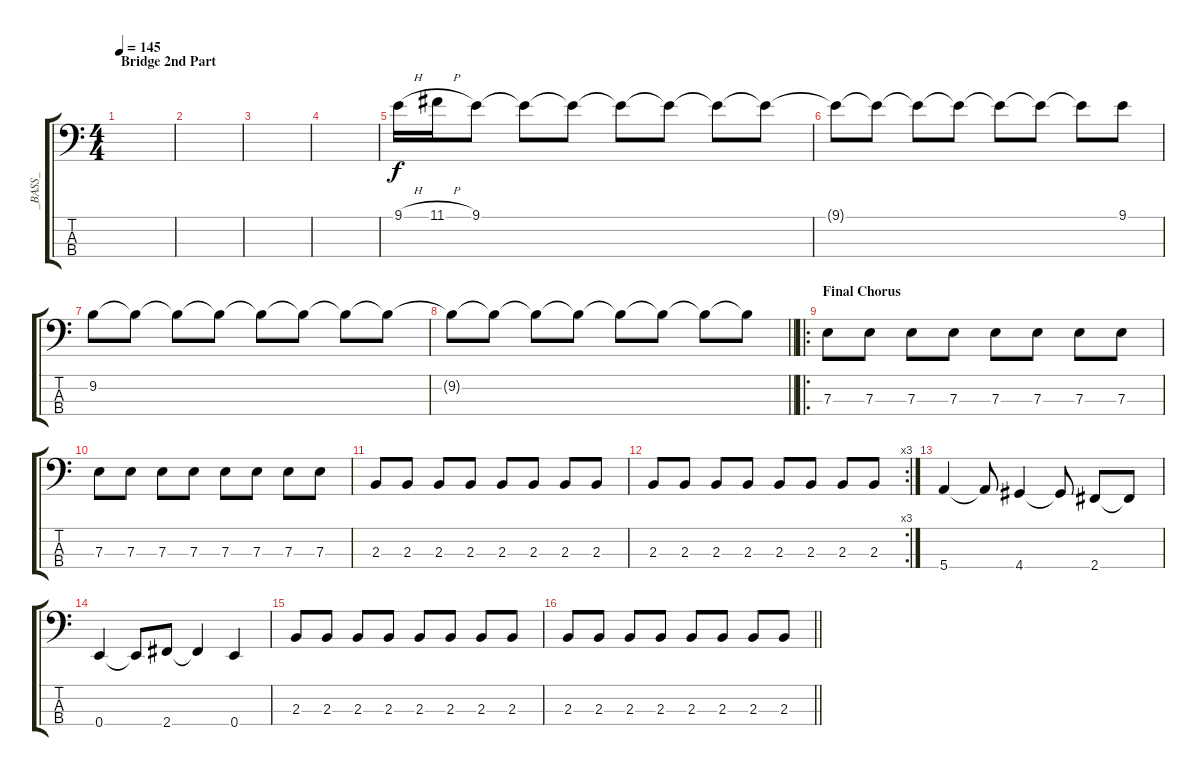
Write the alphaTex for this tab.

\track ("_BASS_" "_BASS_") {instrument electricbasspick}
\staff {score tabs}
\tuning (G2 D2 A1 E1) {hide}
\ts (4 4)
\section ("" "Bridge 2nd Part")
\tempo 145
\clef f4
\ks c
|
|
|
|
9.1{h}.16 11.1{h}.16 9.1.8 9.1{t}.8 9.1{t}.8 9.1{t}.8 9.1{t}.8 9.1{t}.8 9.1{t}.8 |
9.1{t}.8 9.1{t}.8 9.1{t}.8 9.1{t}.8 9.1{t}.8 9.1{t}.8 9.1{t}.8 9.1.8 |
9.2.8 9.2{t}.8 9.2{t}.8 9.2{t}.8 9.2{t}.8 9.2{t}.8 9.2{t}.8 9.2{t}.8 |
\barLineRight lightlight
9.2{t}.8 9.2{t}.8 9.2{t}.8 9.2{t}.8 9.2{t}.8 9.2{t}.8 9.2{t}.8 9.2{t}.8 |
\ro
\section ("" "Final Chorus")
7.3.8 7.3.8 7.3.8 7.3.8 7.3.8 7.3.8 7.3.8 7.3.8 |
7.3.8 7.3.8 7.3.8 7.3.8 7.3.8 7.3.8 7.3.8 7.3.8 |
2.3.8 2.3.8 2.3.8 2.3.8 2.3.8 2.3.8 2.3.8 2.3.8 |
\rc 3
2.3.8 2.3.8 2.3.8 2.3.8 2.3.8 2.3.8 2.3.8 2.3.8 |
5.4.4 5.4{t}.8 4.4.4 4.4{t}.8 2.4.8 2.4{t}.8 |
0.4.4 0.4{t}.8 2.4.8 2.4{t}.4 0.4.4 |
2.3.8 2.3.8 2.3.8 2.3.8 2.3.8 2.3.8 2.3.8 2.3.8 |
\barLineRight lightlight
2.3.8 2.3.8 2.3.8 2.3.8 2.3.8 2.3.8 2.3.8 2.3.8
